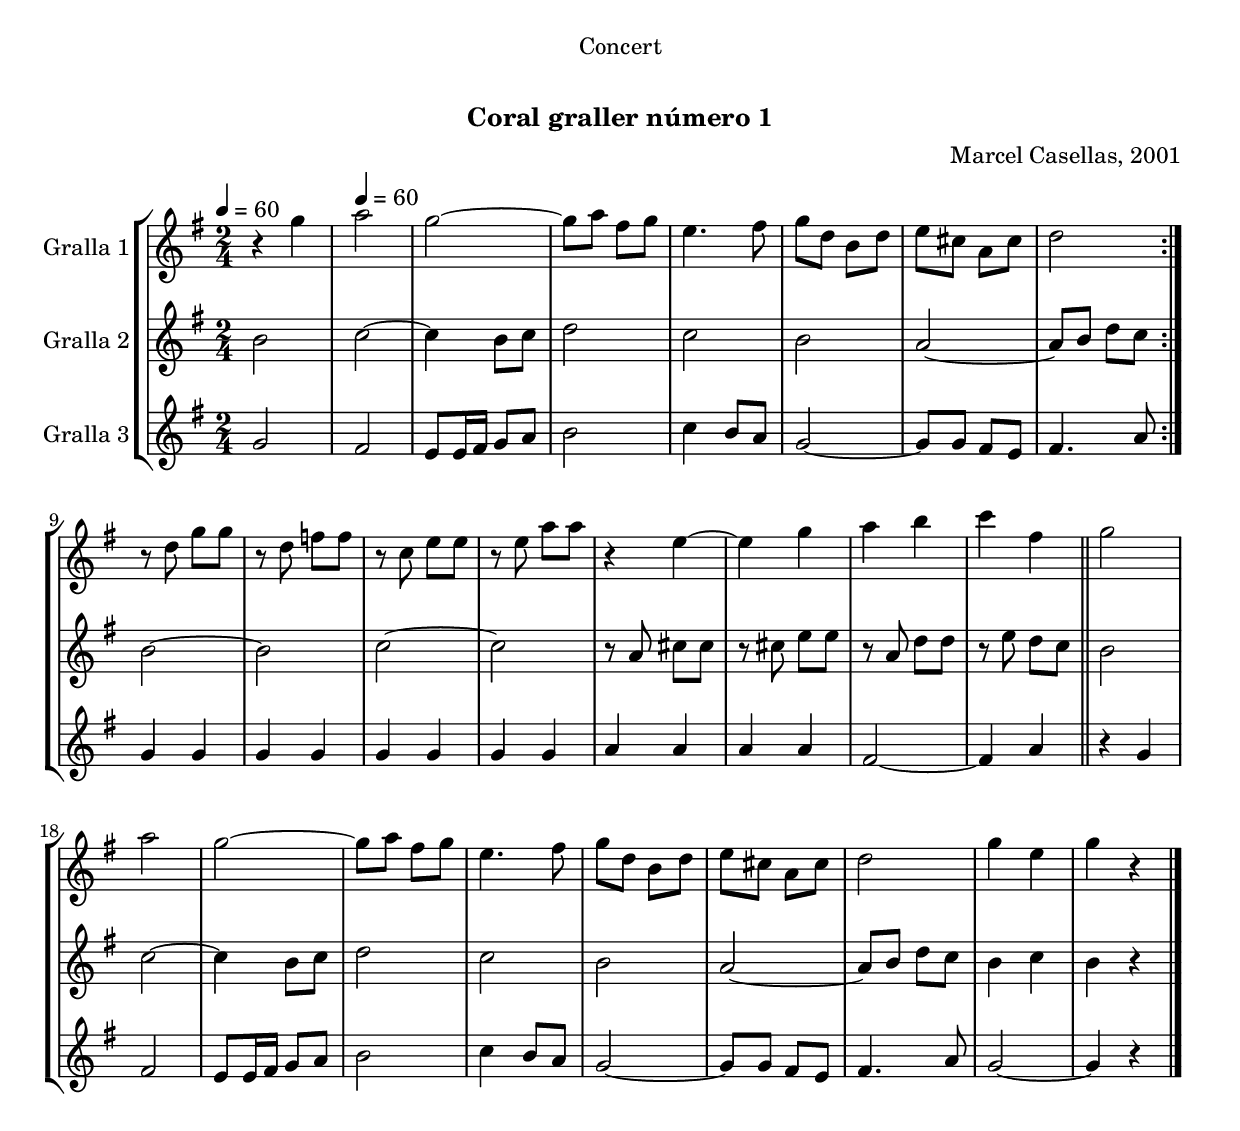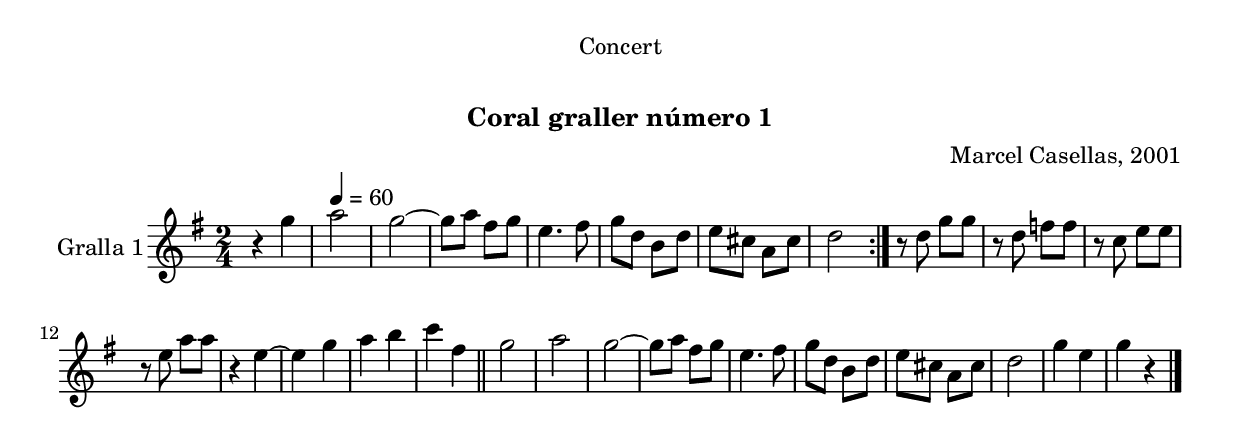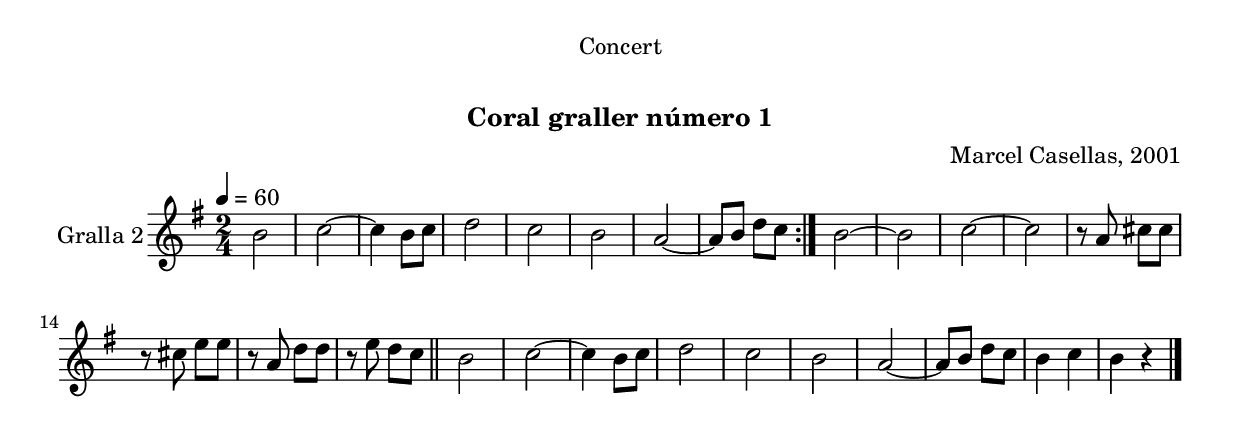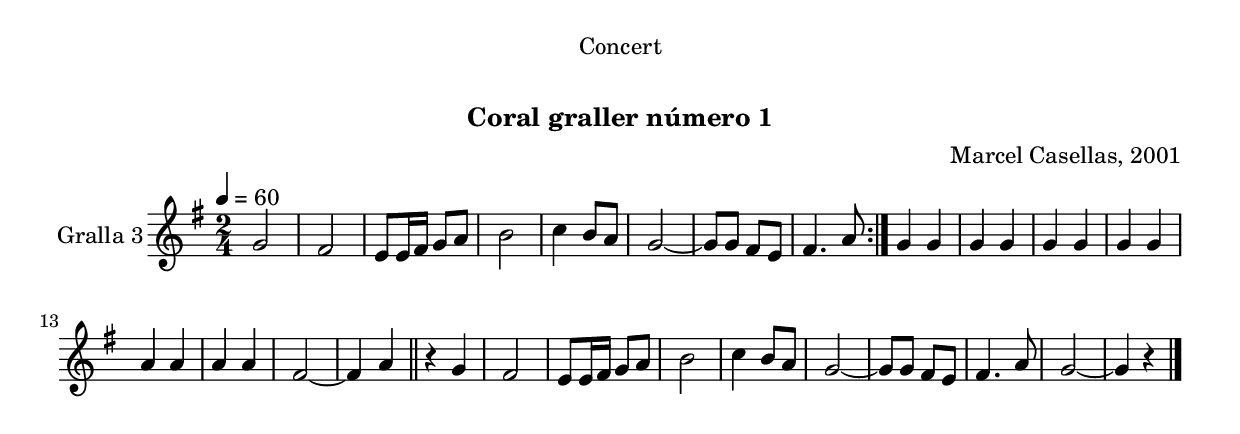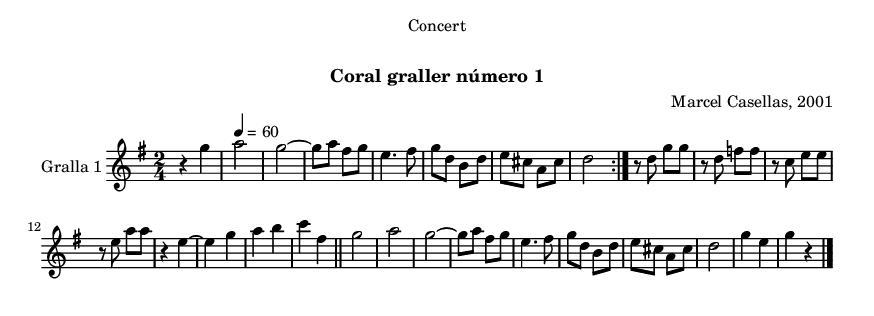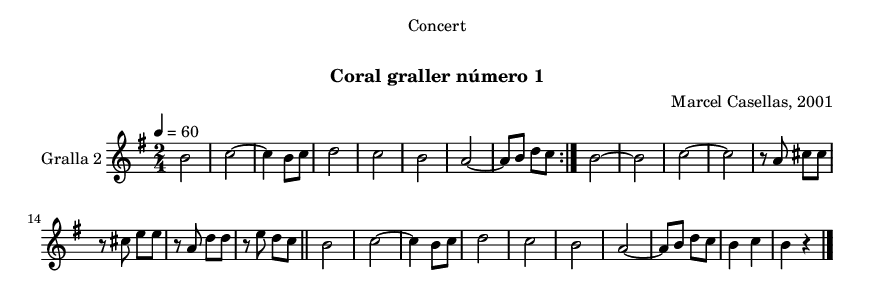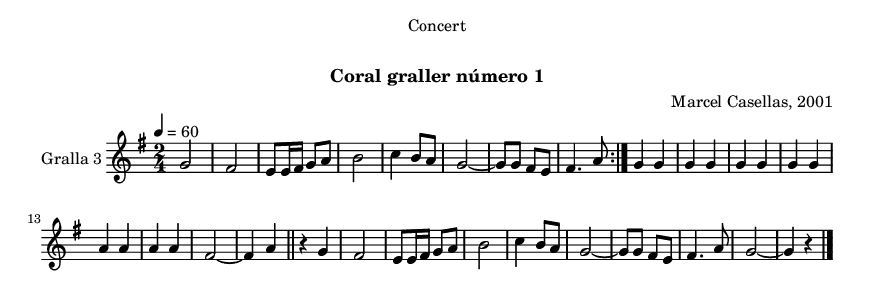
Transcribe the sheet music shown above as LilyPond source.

\version "2.16.0"

\header {
  dedication="Concert"
  title="  "
  subtitle="Coral graller número 1"
  subsubtitle=""
  poet=""
  meter=""
  piece=""
  composer="Marcel Casellas, 2001"
  arranger=""
  opus=""
  instrument=""
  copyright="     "
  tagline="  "
}

liniaroAa =
\relative g''
{
  \clef treble
  \key g \major
  \time 2/4
  \repeat volta 2 { r4 g \tempo 4 = 60  |
  a2  |
  g2 ~  |
  g8 a fis g  |
  %05
  e4. fis8  |
  g8 d b d  |
  e8 cis a cis  |
  d2  | }
  r8 d g g  |
  %10
  r8 d f f  |
  r8 c e e  |
  r8 e a a  |
  r4 e ~  |
  e4 g  |
  %15
  a4 b  |
  c4 fis,  \bar "||"
  g2  |
  a2  |
  g2 ~  |
  %20
  g8 a fis g  |
  e4. fis8  |
  g8 d b d  |
  e8 cis a cis  |
  d2  |
  %25
  g4 e  |
  g4 r  \bar "|."
}

liniaroAb =
\relative b'
{
  \tempo 4 = 60
  \clef treble
  \key g \major
  \time 2/4
  \repeat volta 2 { b2  |
  c2 ~  |
  c4 b8 c  |
  d2  |
  %05
  c2  |
  b2  |
  a2 ~  |
  a8 b d c  | }
  b2 ~  |
  %10
  b2  |
  c2 ~  |
  c2  |
  r8 a cis cis  |
  r8 cis e e  |
  %15
  r8 a, d d  |
  r8 e d c  \bar "||"
  b2  |
  c2 ~  |
  c4 b8 c  |
  %20
  d2  |
  c2  |
  b2  |
  a2 ~  |
  a8 b d c  |
  %25
  b4 c  |
  b4 r  \bar "|."
}

liniaroAc =
\relative g'
{
  \tempo 4 = 60
  \clef treble
  \key g \major
  \time 2/4
  \repeat volta 2 { g2  |
  fis2  |
  e8 e16 fis g8 a  |
  b2  |
  %05
  c4 b8 a  |
  g2 ~  |
  g8 g fis e  |
  fis4. a8  | }
  g4 g  |
  %10
  g4 g  |
  g4 g  |
  g4 g  |
  a4 a  |
  a4 a  |
  %15
  fis2 ~  |
  fis4 a  \bar "||"
  r4 g  |
  fis2  |
  e8 e16 fis g8 a  |
  %20
  b2  |
  c4 b8 a  |
  g2 ~  |
  g8 g fis e  |
  fis4. a8  |
  %25
  g2 ~  |
  g4 r  \bar "|."
}

\book {

\paper {
  print-page-number = false
}

\bookpart {
  \score {
    \new StaffGroup {
      \override Score.RehearsalMark #'self-alignment-X = #LEFT
      <<
        \new Staff \with {instrumentName = #"Gralla 1" } \liniaroAa
        \new Staff \with {instrumentName = #"Gralla 2" } \liniaroAb
        \new Staff \with {instrumentName = #"Gralla 3" } \liniaroAc
      >>
    }
    \layout {}
  }\score { \unfoldRepeats
    \new StaffGroup {
      \override Score.RehearsalMark #'self-alignment-X = #LEFT
      <<
        \new Staff \with {instrumentName = #"Gralla 1" } \liniaroAa
        \new Staff \with {instrumentName = #"Gralla 2" } \liniaroAb
        \new Staff \with {instrumentName = #"Gralla 3" } \liniaroAc
      >>
    }
    \midi {}
  }
}

\bookpart {
  \header {}
  \score {
    \new StaffGroup {
      \override Score.RehearsalMark #'self-alignment-X = #LEFT
      <<
        \new Staff \with {instrumentName = #"Gralla 1" } \liniaroAa
      >>
    }
    \layout {}
  }\score { \unfoldRepeats
    \new StaffGroup {
      \override Score.RehearsalMark #'self-alignment-X = #LEFT
      <<
        \new Staff \with {instrumentName = #"Gralla 1" } \liniaroAa
      >>
    }
    \midi {}
  }
}

\bookpart {
  \header {}
  \score {
    \new StaffGroup {
      \override Score.RehearsalMark #'self-alignment-X = #LEFT
      <<
        \new Staff \with {instrumentName = #"Gralla 2" } \liniaroAb
      >>
    }
    \layout {}
  }\score { \unfoldRepeats
    \new StaffGroup {
      \override Score.RehearsalMark #'self-alignment-X = #LEFT
      <<
        \new Staff \with {instrumentName = #"Gralla 2" } \liniaroAb
      >>
    }
    \midi {}
  }
}

\bookpart {
  \header {}
  \score {
    \new StaffGroup {
      \override Score.RehearsalMark #'self-alignment-X = #LEFT
      <<
        \new Staff \with {instrumentName = #"Gralla 3" } \liniaroAc
      >>
    }
    \layout {}
  }\score { \unfoldRepeats
    \new StaffGroup {
      \override Score.RehearsalMark #'self-alignment-X = #LEFT
      <<
        \new Staff \with {instrumentName = #"Gralla 3" } \liniaroAc
      >>
    }
    \midi {}
  }
}

}

\book {

\paper {
  print-page-number = false
  #(set-paper-size "a6landscape")
  #(layout-set-staff-size 14)
}

\bookpart {
  \header {}
  \score {
    \new StaffGroup {
      \override Score.RehearsalMark #'self-alignment-X = #LEFT
      <<
        \new Staff \with {instrumentName = #"Gralla 1" } \liniaroAa
      >>
    }
    \layout {}
  }
}

\bookpart {
  \header {}
  \score {
    \new StaffGroup {
      \override Score.RehearsalMark #'self-alignment-X = #LEFT
      <<
        \new Staff \with {instrumentName = #"Gralla 2" } \liniaroAb
      >>
    }
    \layout {}
  }
}

\bookpart {
  \header {}
  \score {
    \new StaffGroup {
      \override Score.RehearsalMark #'self-alignment-X = #LEFT
      <<
        \new Staff \with {instrumentName = #"Gralla 3" } \liniaroAc
      >>
    }
    \layout {}
  }
}

}

